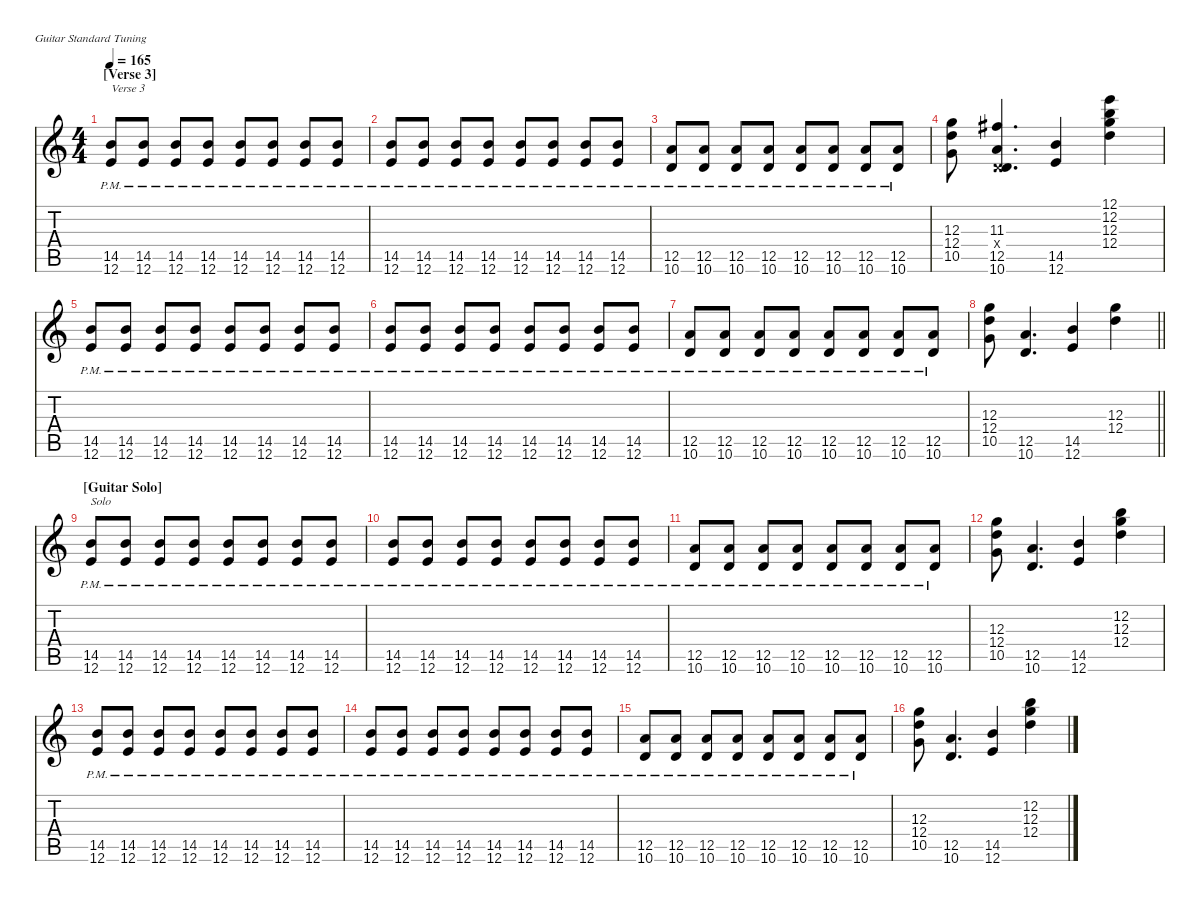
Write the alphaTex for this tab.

\defaultSystemsLayout 4
\hideDynamics
\bracketExtendMode nobrackets
\singleTrackTrackNamePolicy hidden
\multiTrackTrackNamePolicy hidden
\firstSystemTrackNameMode fullname
\firstSystemTrackNameOrientation horizontal
\otherSystemsTrackNameOrientation horizontal
\track ("rhythm guitar 1" "dist.guit.") {instrument distortionguitar}
\staff {score tabs}
\tuning (E4 B3 G3 D3 A2 E2)
\ts (4 4)
\section ("" "[Verse 3]")
\tempo 165
\clef g2
\ks c
(14.5{pm} 12.6).8{txt "Verse 3" dy f beam Up} (14.5{pm} 12.6).8{beam Up} (14.5{pm} 12.6).8{beam Up} (14.5{pm} 12.6).8{beam Up} (14.5{pm} 12.6).8{beam Up} (14.5{pm} 12.6).8{beam Up} (14.5{pm} 12.6).8{beam Up} (14.5{pm} 12.6).8{beam Up} |
(14.5{pm} 12.6).8{beam Up} (14.5{pm} 12.6).8{beam Up} (14.5{pm} 12.6).8{beam Up} (14.5{pm} 12.6).8{beam Up} (14.5{pm} 12.6).8{beam Up} (14.5{pm} 12.6).8{beam Up} (14.5{pm} 12.6).8{beam Up} (14.5{pm} 12.6).8{beam Up} |
(12.5{pm} 10.6).8{beam Up} (12.5{pm} 10.6).8{beam Up} (12.5{pm} 10.6).8{beam Up} (12.5{pm} 10.6).8{beam Up} (12.5{pm} 10.6).8{beam Up} (12.5{pm} 10.6).8{beam Up} (12.5{pm} 10.6).8{beam Up} (12.5{pm} 10.6).8{beam Up} |
(12.3 12.4 10.5).8{beam Down} (11.3{acc #} 0.4{x} 12.5 10.6).4{d beam Up} (14.5 12.6).4{beam Up} (12.1 12.2 12.3 12.4).4{beam Down} |
(14.5{pm} 12.6).8{beam Up} (14.5{pm} 12.6).8{beam Up} (14.5{pm} 12.6).8{beam Up} (14.5{pm} 12.6).8{beam Up} (14.5{pm} 12.6).8{beam Up} (14.5{pm} 12.6).8{beam Up} (14.5{pm} 12.6).8{beam Up} (14.5{pm} 12.6).8{beam Up} |
(14.5{pm} 12.6).8{beam Up} (14.5{pm} 12.6).8{beam Up} (14.5{pm} 12.6).8{beam Up} (14.5{pm} 12.6).8{beam Up} (14.5{pm} 12.6).8{beam Up} (14.5{pm} 12.6).8{beam Up} (14.5{pm} 12.6).8{beam Up} (14.5{pm} 12.6).8{beam Up} |
(12.5{pm} 10.6).8{beam Up} (12.5{pm} 10.6).8{beam Up} (12.5{pm} 10.6).8{beam Up} (12.5{pm} 10.6).8{beam Up} (12.5{pm} 10.6).8{beam Up} (12.5{pm} 10.6).8{beam Up} (12.5{pm} 10.6).8{beam Up} (12.5{pm} 10.6).8{beam Up} |
\barLineRight lightlight
(12.3 12.4 10.5).8{beam Down} (12.5 10.6).4{d beam Up} (14.5 12.6).4{beam Up} (12.3 12.4).4{beam Down} |
\section ("" "[Guitar Solo]")
(14.5{pm} 12.6).8{txt "Solo" beam Up} (14.5{pm} 12.6).8{beam Up} (14.5{pm} 12.6).8{beam Up} (14.5{pm} 12.6).8{beam Up} (14.5{pm} 12.6).8{beam Up} (14.5{pm} 12.6).8{beam Up} (14.5{pm} 12.6).8{beam Up} (14.5{pm} 12.6).8{beam Up} |
(14.5{pm} 12.6).8{beam Up} (14.5{pm} 12.6).8{beam Up} (14.5{pm} 12.6).8{beam Up} (14.5{pm} 12.6).8{beam Up} (14.5{pm} 12.6).8{beam Up} (14.5{pm} 12.6).8{beam Up} (14.5{pm} 12.6).8{beam Up} (14.5{pm} 12.6).8{beam Up} |
(12.5{pm} 10.6).8{beam Up} (12.5{pm} 10.6).8{beam Up} (12.5{pm} 10.6).8{beam Up} (12.5{pm} 10.6).8{beam Up} (12.5{pm} 10.6).8{beam Up} (12.5{pm} 10.6).8{beam Up} (12.5{pm} 10.6).8{beam Up} (12.5{pm} 10.6).8{beam Up} |
(12.3 12.4 10.5).8{beam Down} (12.5 10.6).4{d beam Up} (14.5 12.6).4{beam Up} (12.2 12.3 12.4).4{beam Down} |
(14.5{pm} 12.6).8{beam Up} (14.5{pm} 12.6).8{beam Up} (14.5{pm} 12.6).8{beam Up} (14.5{pm} 12.6).8{beam Up} (14.5{pm} 12.6).8{beam Up} (14.5{pm} 12.6).8{beam Up} (14.5{pm} 12.6).8{beam Up} (14.5{pm} 12.6).8{beam Up} |
(14.5{pm} 12.6).8{beam Up} (14.5{pm} 12.6).8{beam Up} (14.5{pm} 12.6).8{beam Up} (14.5{pm} 12.6).8{beam Up} (14.5{pm} 12.6).8{beam Up} (14.5{pm} 12.6).8{beam Up} (14.5{pm} 12.6).8{beam Up} (14.5{pm} 12.6).8{beam Up} |
(12.5{pm} 10.6).8{beam Up} (12.5{pm} 10.6).8{beam Up} (12.5{pm} 10.6).8{beam Up} (12.5{pm} 10.6).8{beam Up} (12.5{pm} 10.6).8{beam Up} (12.5{pm} 10.6).8{beam Up} (12.5{pm} 10.6).8{beam Up} (12.5{pm} 10.6).8{beam Up} |
(12.3 12.4 10.5).8{beam Down} (12.5 10.6).4{d beam Up} (14.5 12.6).4{beam Up} (12.2 12.3 12.4).4{beam Down}
